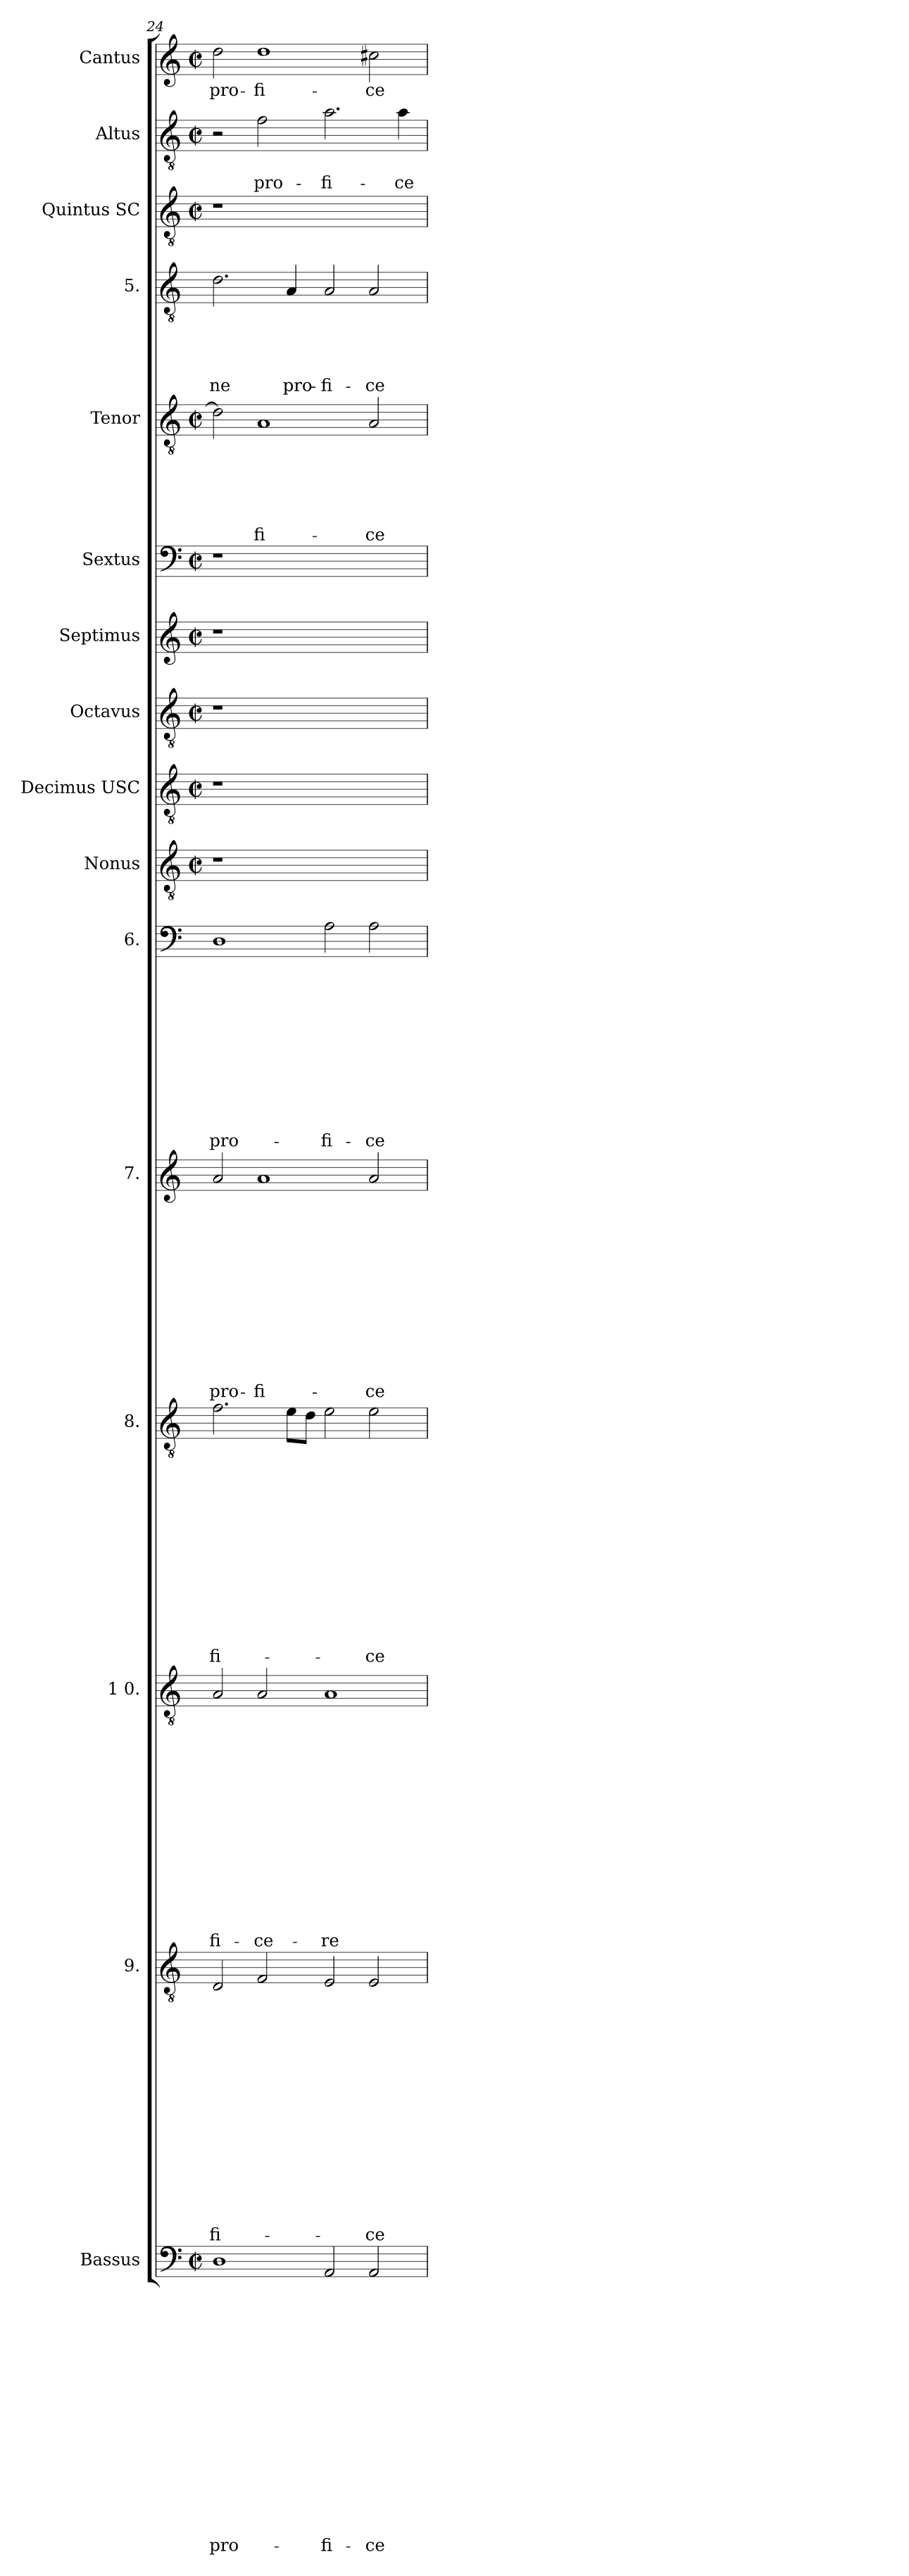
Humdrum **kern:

**kern	**text	**text	**text	**text	**text	**text	**text	**text	**text	**text	**text	**text	**text	**text	**text	**text	**kern	**text	**text	**text	**text	**text	**text	**text	**text	**text	**text	**text	**text	**text	**text	**text	**kern	**text	**text	**text	**text	**text	**text	**text	**text	**text	**text	**text	**text	**text	**text	**kern	**text	**text	**text	**text	**text	**text	**text	**text	**text	**text	**text	**text	**text	**kern	**text	**text	**text	**text	**text	**text	**text	**text	**text	**text	**text	**text	**kern	**text	**text	**text	**text	**text	**text	**text	**text	**text	**text	**text	**kern	**kern	**kern	**kern	**kern	**kern	**text	**text	**text	**text	**text	**text	**kern	**text	**text	**text	**text	**text	**kern	**kern	**text	**text	**kern	**text
*part16	*part16	*part16	*part16	*part16	*part16	*part16	*part16	*part16	*part16	*part16	*part16	*part16	*part16	*part16	*part16	*part16	*part15	*part15	*part15	*part15	*part15	*part15	*part15	*part15	*part15	*part15	*part15	*part15	*part15	*part15	*part15	*part15	*part14	*part14	*part14	*part14	*part14	*part14	*part14	*part14	*part14	*part14	*part14	*part14	*part14	*part14	*part14	*part13	*part13	*part13	*part13	*part13	*part13	*part13	*part13	*part13	*part13	*part13	*part13	*part13	*part13	*part12	*part12	*part12	*part12	*part12	*part12	*part12	*part12	*part12	*part12	*part12	*part12	*part12	*part11	*part11	*part11	*part11	*part11	*part11	*part11	*part11	*part11	*part11	*part11	*part11	*part10	*part9	*part8	*part7	*part6	*part5	*part5	*part5	*part5	*part5	*part5	*part5	*part4	*part4	*part4	*part4	*part4	*part4	*part3	*part2	*part2	*part2	*part1	*part1
*staff16	*staff16	*staff16	*staff16	*staff16	*staff16	*staff16	*staff16	*staff16	*staff16	*staff16	*staff16	*staff16	*staff16	*staff16	*staff16	*staff16	*staff15	*staff15	*staff15	*staff15	*staff15	*staff15	*staff15	*staff15	*staff15	*staff15	*staff15	*staff15	*staff15	*staff15	*staff15	*staff15	*staff14	*staff14	*staff14	*staff14	*staff14	*staff14	*staff14	*staff14	*staff14	*staff14	*staff14	*staff14	*staff14	*staff14	*staff14	*staff13	*staff13	*staff13	*staff13	*staff13	*staff13	*staff13	*staff13	*staff13	*staff13	*staff13	*staff13	*staff13	*staff13	*staff12	*staff12	*staff12	*staff12	*staff12	*staff12	*staff12	*staff12	*staff12	*staff12	*staff12	*staff12	*staff12	*staff11	*staff11	*staff11	*staff11	*staff11	*staff11	*staff11	*staff11	*staff11	*staff11	*staff11	*staff11	*staff10	*staff9	*staff8	*staff7	*staff6	*staff5	*staff5	*staff5	*staff5	*staff5	*staff5	*staff5	*staff4	*staff4	*staff4	*staff4	*staff4	*staff4	*staff3	*staff2	*staff2	*staff2	*staff1	*staff1
*I"Bassus	*	*	*	*	*	*	*	*	*	*	*	*	*	*	*	*	*I"9.	*	*	*	*	*	*	*	*	*	*	*	*	*	*	*	*I"1 0.	*	*	*	*	*	*	*	*	*	*	*	*	*	*	*I"8.	*	*	*	*	*	*	*	*	*	*	*	*	*	*I"7.	*	*	*	*	*	*	*	*	*	*	*	*	*I"6.	*	*	*	*	*	*	*	*	*	*	*	*I"Nonus	*I"Decimus USC	*I"Octavus	*I"Septimus	*I"Sextus	*I"Tenor	*	*	*	*	*	*	*I"5.	*	*	*	*	*	*I"Quintus SC	*I"Altus	*	*	*I"Cantus	*
*I'B.	*	*	*	*	*	*	*	*	*	*	*	*	*	*	*	*	*	*	*	*	*	*	*	*	*	*	*	*	*	*	*	*	*	*	*	*	*	*	*	*	*	*	*	*	*	*	*	*	*	*	*	*	*	*	*	*	*	*	*	*	*	*	*	*	*	*	*	*	*	*	*	*	*	*	*	*	*	*	*	*	*	*	*	*	*	*	*	*	*	*	*	*I'T.	*	*	*	*	*	*	*	*	*	*	*	*	*	*I'A.	*	*	*I'C.	*
*clefF4	*	*	*	*	*	*	*	*	*	*	*	*	*	*	*	*	*clefGv2	*	*	*	*	*	*	*	*	*	*	*	*	*	*	*	*clefGv2	*	*	*	*	*	*	*	*	*	*	*	*	*	*	*clefGv2	*	*	*	*	*	*	*	*	*	*	*	*	*	*clefG2	*	*	*	*	*	*	*	*	*	*	*	*	*clefF4	*	*	*	*	*	*	*	*	*	*	*	*clefGv2	*clefGv2	*clefGv2	*clefG2	*clefF4	*clefGv2	*	*	*	*	*	*	*clefGv2	*	*	*	*	*	*clefGv2	*clefGv2	*	*	*clefG2	*
*k[]	*	*	*	*	*	*	*	*	*	*	*	*	*	*	*	*	*k[]	*	*	*	*	*	*	*	*	*	*	*	*	*	*	*	*k[]	*	*	*	*	*	*	*	*	*	*	*	*	*	*	*k[]	*	*	*	*	*	*	*	*	*	*	*	*	*	*k[]	*	*	*	*	*	*	*	*	*	*	*	*	*k[]	*	*	*	*	*	*	*	*	*	*	*	*k[]	*k[]	*k[]	*k[]	*k[]	*k[]	*	*	*	*	*	*	*k[]	*	*	*	*	*	*k[]	*k[]	*	*	*k[]	*
*C:	*	*	*	*	*	*	*	*	*	*	*	*	*	*	*	*	*C:	*	*	*	*	*	*	*	*	*	*	*	*	*	*	*	*C:	*	*	*	*	*	*	*	*	*	*	*	*	*	*	*C:	*	*	*	*	*	*	*	*	*	*	*	*	*	*C:	*	*	*	*	*	*	*	*	*	*	*	*	*C:	*	*	*	*	*	*	*	*	*	*	*	*C:	*C:	*C:	*C:	*C:	*C:	*	*	*	*	*	*	*C:	*	*	*	*	*	*C:	*C:	*	*	*C:	*
*M2/2	*	*	*	*	*	*	*	*	*	*	*	*	*	*	*	*	*	*	*	*	*	*	*	*	*	*	*	*	*	*	*	*	*	*	*	*	*	*	*	*	*	*	*	*	*	*	*	*	*	*	*	*	*	*	*	*	*	*	*	*	*	*	*	*	*	*	*	*	*	*	*	*	*	*	*	*	*	*	*	*	*	*	*	*	*	*	*M2/2	*M2/2	*M2/2	*M2/2	*M2/2	*M2/2	*	*	*	*	*	*	*	*	*	*	*	*	*M2/2	*M2/2	*	*	*M2/2	*
*met(c|)	*	*	*	*	*	*	*	*	*	*	*	*	*	*	*	*	*	*	*	*	*	*	*	*	*	*	*	*	*	*	*	*	*	*	*	*	*	*	*	*	*	*	*	*	*	*	*	*	*	*	*	*	*	*	*	*	*	*	*	*	*	*	*	*	*	*	*	*	*	*	*	*	*	*	*	*	*	*	*	*	*	*	*	*	*	*	*met(c|)	*met(c|)	*met(c|)	*met(c|)	*met(c|)	*met(c|)	*	*	*	*	*	*	*	*	*	*	*	*	*met(c|)	*met(c|)	*	*	*met(c|)	*
=24	=24	=24	=24	=24	=24	=24	=24	=24	=24	=24	=24	=24	=24	=24	=24	=24	=24	=24	=24	=24	=24	=24	=24	=24	=24	=24	=24	=24	=24	=24	=24	=24	=24	=24	=24	=24	=24	=24	=24	=24	=24	=24	=24	=24	=24	=24	=24	=24	=24	=24	=24	=24	=24	=24	=24	=24	=24	=24	=24	=24	=24	=24	=24	=24	=24	=24	=24	=24	=24	=24	=24	=24	=24	=24	=24	=24	=24	=24	=24	=24	=24	=24	=24	=24	=24	=24	=24	=24	=24	=24	=24	=24	=24	=24	=24	=24	=24	=24	=24	=24	=24	=24	=24	=24	=24	=24	=24	=24	=24	=24
!	!	!	!	!	!	!	!	!	!	!	!	!	!	!	!	!LO:LY:b	!	!	!	!	!	!	!	!	!	!	!	!	!	!	!	!LO:LY:b	!	!	!	!	!	!	!	!	!	!	!	!	!	!	!LO:LY:b	!	!	!	!	!	!	!	!	!	!	!	!	!	!LO:LY:b	!	!	!	!	!	!	!	!	!	!	!	!	!LO:LY:b	!	!	!	!	!	!	!	!	!	!	!	!LO:LY:b	!	!	!	!	!	!	!	!	!	!	!	!	!	!	!	!	!	!LO:LY:b	!	!	!	!	!	!LO:LY:b
1D	.	.	.	.	.	.	.	.	.	.	.	.	.	.	.	pro-	2D/	.	.	.	.	.	.	.	.	.	.	.	.	.	.	-fi-	2A/	.	.	.	.	.	.	.	.	.	.	.	.	.	-fi-	2.f\	.	.	.	.	.	.	.	.	.	.	.	.	-fi-	2a/	.	.	.	.	.	.	.	.	.	.	.	pro-	1D	.	.	.	.	.	.	.	.	.	.	pro-	1r	1r	1r	1r	1r	2d\]	.	.	.	.	.	.	2.d\	.	.	.	.	-ne	1r	2r	.	.	2dd\	pro-
!	!	!	!	!	!	!	!	!	!	!	!	!	!	!	!	!	!	!	!	!	!	!	!	!	!	!	!	!	!	!	!	!	!	!	!	!	!	!	!	!	!	!	!	!	!	!	!LO:LY:b	!	!	!	!	!	!	!	!	!	!	!	!	!	!	!	!	!	!	!	!	!	!	!	!	!	!	!LO:LY:b	!	!	!	!	!	!	!	!	!	!	!	!	!	!	!	!	!	!	!	!	!	!	!	!LO:LY:b	!	!	!	!	!	!	!	!	!	!LO:LY:b	!	!LO:LY:b
.	.	.	.	.	.	.	.	.	.	.	.	.	.	.	.	.	2F/	.	.	.	.	.	.	.	.	.	.	.	.	.	.	.	2A/	.	.	.	.	.	.	.	.	.	.	.	.	.	-ce-	.	.	.	.	.	.	.	.	.	.	.	.	.	.	1a	.	.	.	.	.	.	.	.	.	.	.	-fi-	.	.	.	.	.	.	.	.	.	.	.	.	.	.	.	.	.	1A	.	.	.	.	.	-fi-	.	.	.	.	.	.	.	2f\	.	pro-	1dd	-fi-
!	!	!	!	!	!	!	!	!	!	!	!	!	!	!	!	!	!	!	!	!	!	!	!	!	!	!	!	!	!	!	!	!	!	!	!	!	!	!	!	!	!	!	!	!	!	!	!	!	!	!	!	!	!	!	!	!	!	!	!	!	!	!	!	!	!	!	!	!	!	!	!	!	!	!	!	!	!	!	!	!	!	!	!	!	!	!	!	!	!	!	!	!	!	!	!	!	!	!	!	!	!	!	!	!LO:LY:b	!	!	!	!	!	!
.	.	.	.	.	.	.	.	.	.	.	.	.	.	.	.	.	.	.	.	.	.	.	.	.	.	.	.	.	.	.	.	.	.	.	.	.	.	.	.	.	.	.	.	.	.	.	.	8e\L	.	.	.	.	.	.	.	.	.	.	.	.	.	.	.	.	.	.	.	.	.	.	.	.	.	.	.	.	.	.	.	.	.	.	.	.	.	.	.	.	.	.	.	.	.	.	.	.	.	.	4A/	.	.	.	.	pro-	.	.	.	.	.	.
.	.	.	.	.	.	.	.	.	.	.	.	.	.	.	.	.	.	.	.	.	.	.	.	.	.	.	.	.	.	.	.	.	.	.	.	.	.	.	.	.	.	.	.	.	.	.	.	8d\J	.	.	.	.	.	.	.	.	.	.	.	.	.	.	.	.	.	.	.	.	.	.	.	.	.	.	.	.	.	.	.	.	.	.	.	.	.	.	.	.	.	.	.	.	.	.	.	.	.	.	.	.	.	.	.	.	.	.	.	.	.	.
!	!	!	!	!	!	!	!	!	!	!	!	!	!	!	!	!LO:LY:b	!	!	!	!	!	!	!	!	!	!	!	!	!	!	!	!	!	!	!	!	!	!	!	!	!	!	!	!	!	!	!LO:LY:b	!	!	!	!	!	!	!	!	!	!	!	!	!	!	!	!	!	!	!	!	!	!	!	!	!	!	!	!	!	!	!	!	!	!	!	!	!	!	!LO:LY:b	!	!	!	!	!	!	!	!	!	!	!	!	!	!	!	!	!	!LO:LY:b	!	!	!	!LO:LY:b	!	!
2AA/	.	.	.	.	.	.	.	.	.	.	.	.	.	.	.	-fi-	2E/	.	.	.	.	.	.	.	.	.	.	.	.	.	.	.	1A	.	.	.	.	.	.	.	.	.	.	.	.	.	-re	2e\	.	.	.	.	.	.	.	.	.	.	.	.	.	.	.	.	.	.	.	.	.	.	.	.	.	.	2A\	.	.	.	.	.	.	.	.	.	.	-fi-	1ryy	1ryy	1ryy	1ryy	1ryy	.	.	.	.	.	.	.	2A/	.	.	.	.	-fi-	1ryy	2.a\	.	-fi-	.	.
!	!	!	!	!	!	!	!	!	!	!	!	!	!	!	!	!LO:LY:b	!	!	!	!	!	!	!	!	!	!	!	!	!	!	!	!LO:LY:b	!	!	!	!	!	!	!	!	!	!	!	!	!	!	!	!	!	!	!	!	!	!	!	!	!	!	!	!	!LO:LY:b	!	!	!	!	!	!	!	!	!	!	!	!	!LO:LY:b	!	!	!	!	!	!	!	!	!	!	!	!LO:LY:b	!	!	!	!	!	!	!	!	!	!	!	!LO:LY:b	!	!	!	!	!	!LO:LY:b	!	!	!	!	!	!LO:LY:b
2AA/	.	.	.	.	.	.	.	.	.	.	.	.	.	.	.	-ce-	2E/	.	.	.	.	.	.	.	.	.	.	.	.	.	.	-ce-	.	.	.	.	.	.	.	.	.	.	.	.	.	.	.	2e\	.	.	.	.	.	.	.	.	.	.	.	.	-ce-	2a/	.	.	.	.	.	.	.	.	.	.	.	-ce-	2A\	.	.	.	.	.	.	.	.	.	.	-ce-	.	.	.	.	.	2A/	.	.	.	.	.	-ce-	2A/	.	.	.	.	-ce-	.	.	.	.	2cc#X\	-ce-
!	!	!	!	!	!	!	!	!	!	!	!	!	!	!	!	!	!	!	!	!	!	!	!	!	!	!	!	!	!	!	!	!	!	!	!	!	!	!	!	!	!	!	!	!	!	!	!	!	!	!	!	!	!	!	!	!	!	!	!	!	!	!	!	!	!	!	!	!	!	!	!	!	!	!	!	!	!	!	!	!	!	!	!	!	!	!	!	!	!	!	!	!	!	!	!	!	!	!	!	!	!	!	!	!	!	!	!	!LO:LY:b	!	!
.	.	.	.	.	.	.	.	.	.	.	.	.	.	.	.	.	.	.	.	.	.	.	.	.	.	.	.	.	.	.	.	.	.	.	.	.	.	.	.	.	.	.	.	.	.	.	.	.	.	.	.	.	.	.	.	.	.	.	.	.	.	.	.	.	.	.	.	.	.	.	.	.	.	.	.	.	.	.	.	.	.	.	.	.	.	.	.	.	.	.	.	.	.	.	.	.	.	.	.	.	.	.	.	.	.	4a\	.	-ce-	.	.
=	=	=	=	=	=	=	=	=	=	=	=	=	=	=	=	=	=	=	=	=	=	=	=	=	=	=	=	=	=	=	=	=	=	=	=	=	=	=	=	=	=	=	=	=	=	=	=	=	=	=	=	=	=	=	=	=	=	=	=	=	=	=	=	=	=	=	=	=	=	=	=	=	=	=	=	=	=	=	=	=	=	=	=	=	=	=	=	=	=	=	=	=	=	=	=	=	=	=	=	=	=	=	=	=	=	=	=	=	=	=
*-	*-	*-	*-	*-	*-	*-	*-	*-	*-	*-	*-	*-	*-	*-	*-	*-	*-	*-	*-	*-	*-	*-	*-	*-	*-	*-	*-	*-	*-	*-	*-	*-	*-	*-	*-	*-	*-	*-	*-	*-	*-	*-	*-	*-	*-	*-	*-	*-	*-	*-	*-	*-	*-	*-	*-	*-	*-	*-	*-	*-	*-	*-	*-	*-	*-	*-	*-	*-	*-	*-	*-	*-	*-	*-	*-	*-	*-	*-	*-	*-	*-	*-	*-	*-	*-	*-	*-	*-	*-	*-	*-	*-	*-	*-	*-	*-	*-	*-	*-	*-	*-	*-	*-	*-	*-	*-	*-	*-	*-	*-
